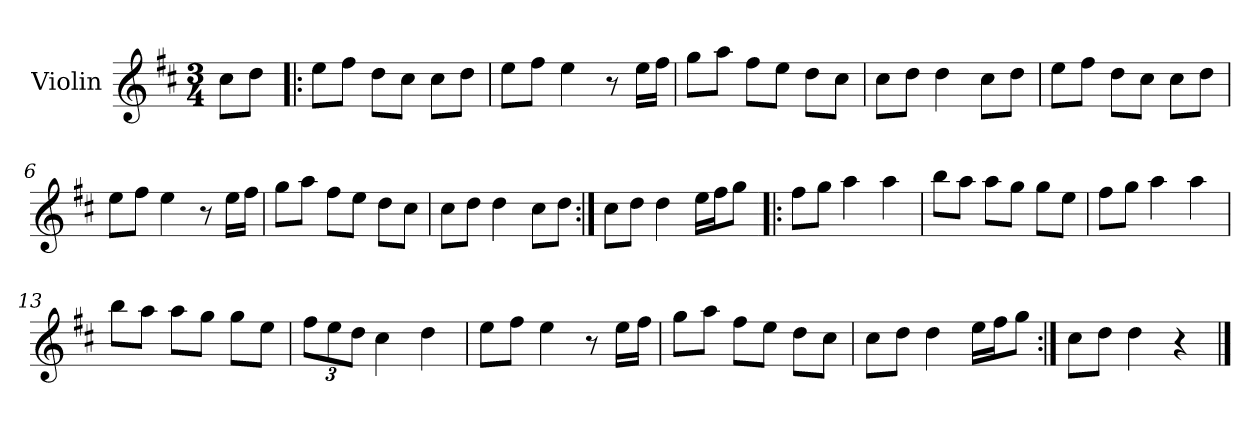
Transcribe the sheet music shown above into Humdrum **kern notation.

**kern
*part1
*staff1
*I"Violin
*I'Vln.
*clefG2
*k[f#c#]
*M3/4
=
8cc#\L
8dd\J
=1!|:
*MM80
8ee\L
8ff#\J
8dd\L
8cc#\J
8cc#\L
8dd\J
=2
8ee\L
8ff#\J
4ee\
8r
16ee\LL
16ff#\JJ
=3
8gg\L
8aa\J
8ff#\L
8ee\J
8dd\L
8cc#\J
=4
8cc#\L
8dd\J
4dd\
8cc#\L
8dd\J
!!LO:LB:g=z
=5
8ee\L
8ff#\J
8dd\L
8cc#\J
8cc#\L
8dd\J
=6
8ee\L
8ff#\J
4ee\
8r
16ee\LL
16ff#\JJ
=7
8gg\L
8aa\J
8ff#\L
8ee\J
8dd\L
8cc#\J
=8
8cc#\L
8dd\J
4dd\
8cc#\L
8dd\J
=9:|!
8cc#\L
8dd\J
4dd\
16ee\LL
16ff#\J
8gg\J
!!LO:LB:g=z
=10!|:
8ff#\L
8gg\J
4aa\
4aa\
=11
8bb\L
8aa\J
8aa\L
8gg\J
8gg\L
8ee\J
=12
8ff#\L
8gg\J
4aa\
4aa\
=13
8bb\L
8aa\J
8aa\L
8gg\J
8gg\L
8ee\J
!!LO:LB:g=z
=14
*Xbrackettup
12ff#\L
12ee\
12dd\J
4cc#\
4dd\
=15
8ee\L
8ff#\J
4ee\
8r
16ee\LL
16ff#\JJ
=16
8gg\L
8aa\J
8ff#\L
8ee\J
8dd\L
8cc#\J
=17
8cc#\L
8dd\J
4dd\
16ee\LL
16ff#\J
8gg\J
=18:|!
8cc#\L
8dd\J
4dd\
4r
==
*-
